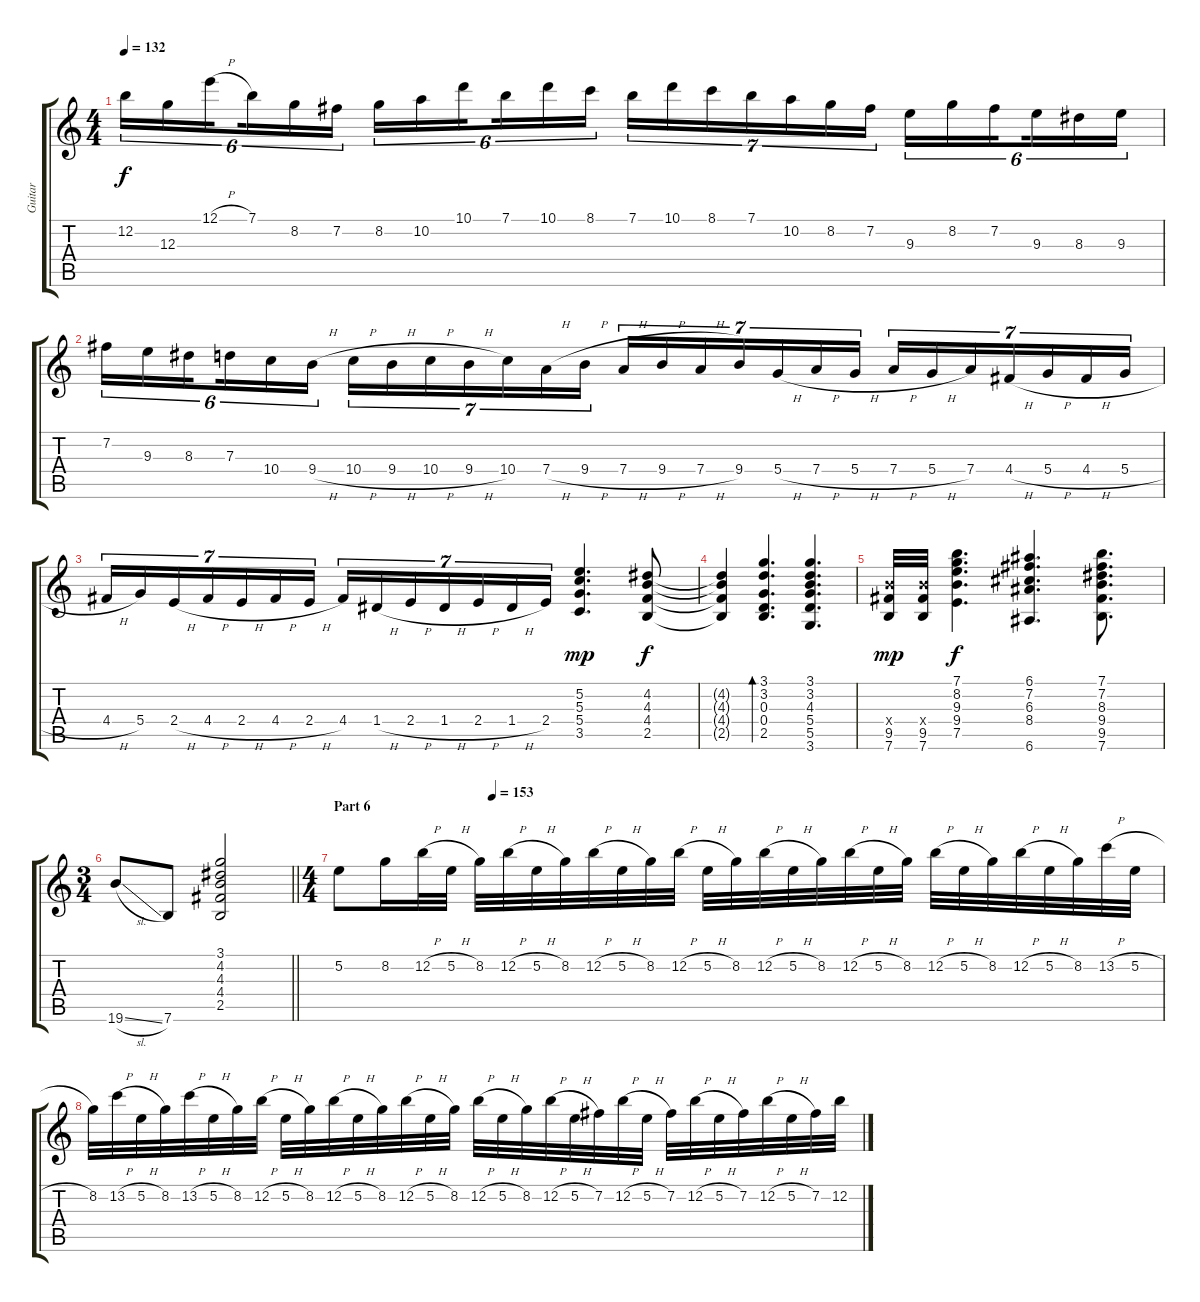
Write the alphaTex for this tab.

\track ("Guitar" "Guitar") {instrument overdrivenguitar}
\staff {score tabs}
\tuning (E4 B3 G3 D3 A2 E2) {hide}
\ts (4 4)
\tempo 132
\clef g2
\ks c
12.2.16{tu (6 4) dy f} 12.3.16{tu (6 4)} 12.1{h}.16{tu (6 4) beam splitsecondary} 7.1.16{tu (6 4)} 8.2.16{tu (6 4)} 7.2.16{tu (6 4)} 8.2.16{tu (6 4)} 10.2.16{tu (6 4)} 10.1.16{tu (6 4) beam splitsecondary} 7.1.16{tu (6 4)} 10.1.16{tu (6 4)} 8.1.16{tu (6 4)} 7.1.16{tu (7 4)} 10.1.16{tu (7 4)} 8.1.16{tu (7 4)} 7.1.16{tu (7 4)} 10.2.16{tu (7 4)} 8.2.16{tu (7 4)} 7.2.16{tu (7 4)} 9.3.16{tu (6 4)} 8.2.16{tu (6 4)} 7.2.16{tu (6 4) beam splitsecondary} 9.3.16{tu (6 4)} 8.3.16{tu (6 4)} 9.3.16{tu (6 4)} |
7.2.16{tu (6 4)} 9.3.16{tu (6 4)} 8.3.16{tu (6 4) beam splitsecondary} 7.3.16{tu (6 4)} 10.4.16{tu (6 4)} 9.4{h}.16{tu (6 4)} 10.4{h}.16{tu (7 4)} 9.4{h}.16{tu (7 4)} 10.4{h}.16{tu (7 4)} 9.4{h}.16{tu (7 4)} 10.4.16{tu (7 4)} 7.4{h}.16{tu (7 4)} 9.4{h}.16{tu (7 4)} 7.4{h}.16{tu (7 4)} 9.4{h}.16{tu (7 4)} 7.4{h}.16{tu (7 4)} 9.4.16{tu (7 4)} 5.4{h}.16{tu (7 4)} 7.4{h}.16{tu (7 4)} 5.4{h}.16{tu (7 4)} 7.4{h}.16{tu (7 4)} 5.4{h}.16{tu (7 4)} 7.4.16{tu (7 4)} 4.4{h}.16{tu (7 4)} 5.4{h}.16{tu (7 4)} 4.4{h}.16{tu (7 4)} 5.4{h}.16{tu (7 4)} |
4.4{h}.16{tu (7 4)} 5.4.16{tu (7 4)} 2.4{h}.16{tu (7 4)} 4.4{h}.16{tu (7 4)} 2.4{h}.16{tu (7 4)} 4.4{h}.16{tu (7 4)} 2.4{h}.16{tu (7 4)} 4.4.16{tu (7 4)} 1.4{h}.16{tu (7 4)} 2.4{h}.16{tu (7 4)} 1.4{h}.16{tu (7 4)} 2.4{h}.16{tu (7 4)} 1.4{h}.16{tu (7 4)} 2.4.16{tu (7 4)} (5.2 5.3 5.4 3.5).4{d dy mp} (4.2 4.3 4.4 2.5).8{dy f} |
(4.2{t} 4.3{t} 4.4{t} 2.5{t}).4 (3.1 3.2 0.3 0.4 2.5).4{d bd 60} (3.1 3.2 4.3 5.4 5.5 3.6).4{d} |
(9.4{x} 9.5 7.6).32{dy mp} (9.4{x} 9.5 7.6).32 (7.1 8.2 9.3 9.4 7.5).4{d dy f} (6.1 7.2 6.3 8.4 6.6).4{d} (7.1 7.2 8.3 9.4 9.5 7.6).8{d} |
\ts (3 4)
\barLineRight lightlight
19.6{sl}.8 7.6.8 (3.1 4.2 4.3 4.4 2.5).2 |
\ts (4 4)
\section ("" "Part 6")
\tempo (153 0.1875)
5.2.8 8.2.16 12.2{h}.32 5.2{h}.32 8.2.32 12.2{h}.32 5.2{h}.32 8.2.32 12.2{h}.32 5.2{h}.32 8.2.32 12.2{h}.32 5.2{h}.32 8.2.32 12.2{h}.32 5.2{h}.32 8.2.32 12.2{h}.32 5.2{h}.32 8.2.32 12.2{h}.32 5.2{h}.32 8.2.32 12.2{h}.32 5.2{h}.32 8.2.32 13.2{h}.32 5.2{h}.32 |
8.2.32 13.2{h}.32 5.2{h}.32 8.2.32 13.2{h}.32 5.2{h}.32 8.2.32 12.2{h}.32 5.2{h}.32 8.2.32 12.2{h}.32 5.2{h}.32 8.2.32 12.2{h}.32 5.2{h}.32 8.2.32 12.2{h}.32 5.2{h}.32 8.2.32 12.2{h}.32 5.2{h}.32 7.2.32 12.2{h}.32 5.2{h}.32 7.2.32 12.2{h}.32 5.2{h}.32 7.2.32 12.2{h}.32 5.2{h}.32 7.2.32 12.2{h}.32
